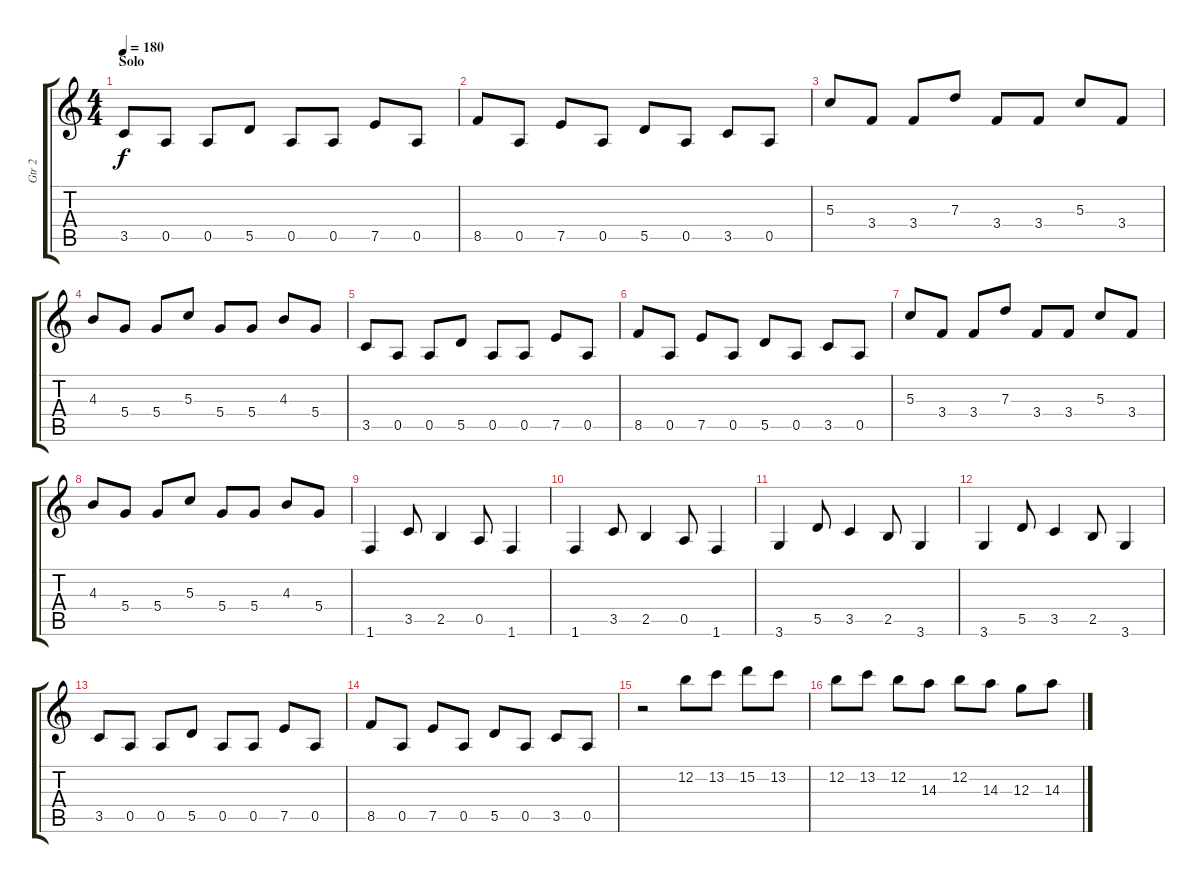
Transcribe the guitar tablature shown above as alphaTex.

\track ("Gtr 2" "Gtr 2") {instrument distortionguitar}
\staff {score tabs}
\tuning (E4 B3 G3 D3 A2 E2) {hide}
\ts (4 4)
\section ("" "Solo")
\tempo 180
\clef g2
\ks c
3.5.8{dy f} 0.5.8 0.5.8 5.5.8 0.5.8 0.5.8 7.5.8 0.5.8 |
8.5.8 0.5.8 7.5.8 0.5.8 5.5.8 0.5.8 3.5.8 0.5.8 |
5.3.8 3.4.8 3.4.8 7.3.8 3.4.8 3.4.8 5.3.8 3.4.8 |
4.3.8 5.4.8 5.4.8 5.3.8 5.4.8 5.4.8 4.3.8 5.4.8 |
3.5.8 0.5.8 0.5.8 5.5.8 0.5.8 0.5.8 7.5.8 0.5.8 |
8.5.8 0.5.8 7.5.8 0.5.8 5.5.8 0.5.8 3.5.8 0.5.8 |
5.3.8 3.4.8 3.4.8 7.3.8 3.4.8 3.4.8 5.3.8 3.4.8 |
4.3.8 5.4.8 5.4.8 5.3.8 5.4.8 5.4.8 4.3.8 5.4.8 |
1.6.4 3.5.8 2.5.4 0.5.8 1.6.4 |
1.6.4 3.5.8 2.5.4 0.5.8 1.6.4 |
3.6.4 5.5.8 3.5.4 2.5.8 3.6.4 |
3.6.4 5.5.8 3.5.4 2.5.8 3.6.4 |
3.5.8 0.5.8 0.5.8 5.5.8 0.5.8 0.5.8 7.5.8 0.5.8 |
8.5.8 0.5.8 7.5.8 0.5.8 5.5.8 0.5.8 3.5.8 0.5.8 |
r.2 12.2.8 13.2.8 15.2.8 13.2.8 |
12.2.8 13.2.8 12.2.8 14.3.8 12.2.8 14.3.8 12.3.8 14.3.8
